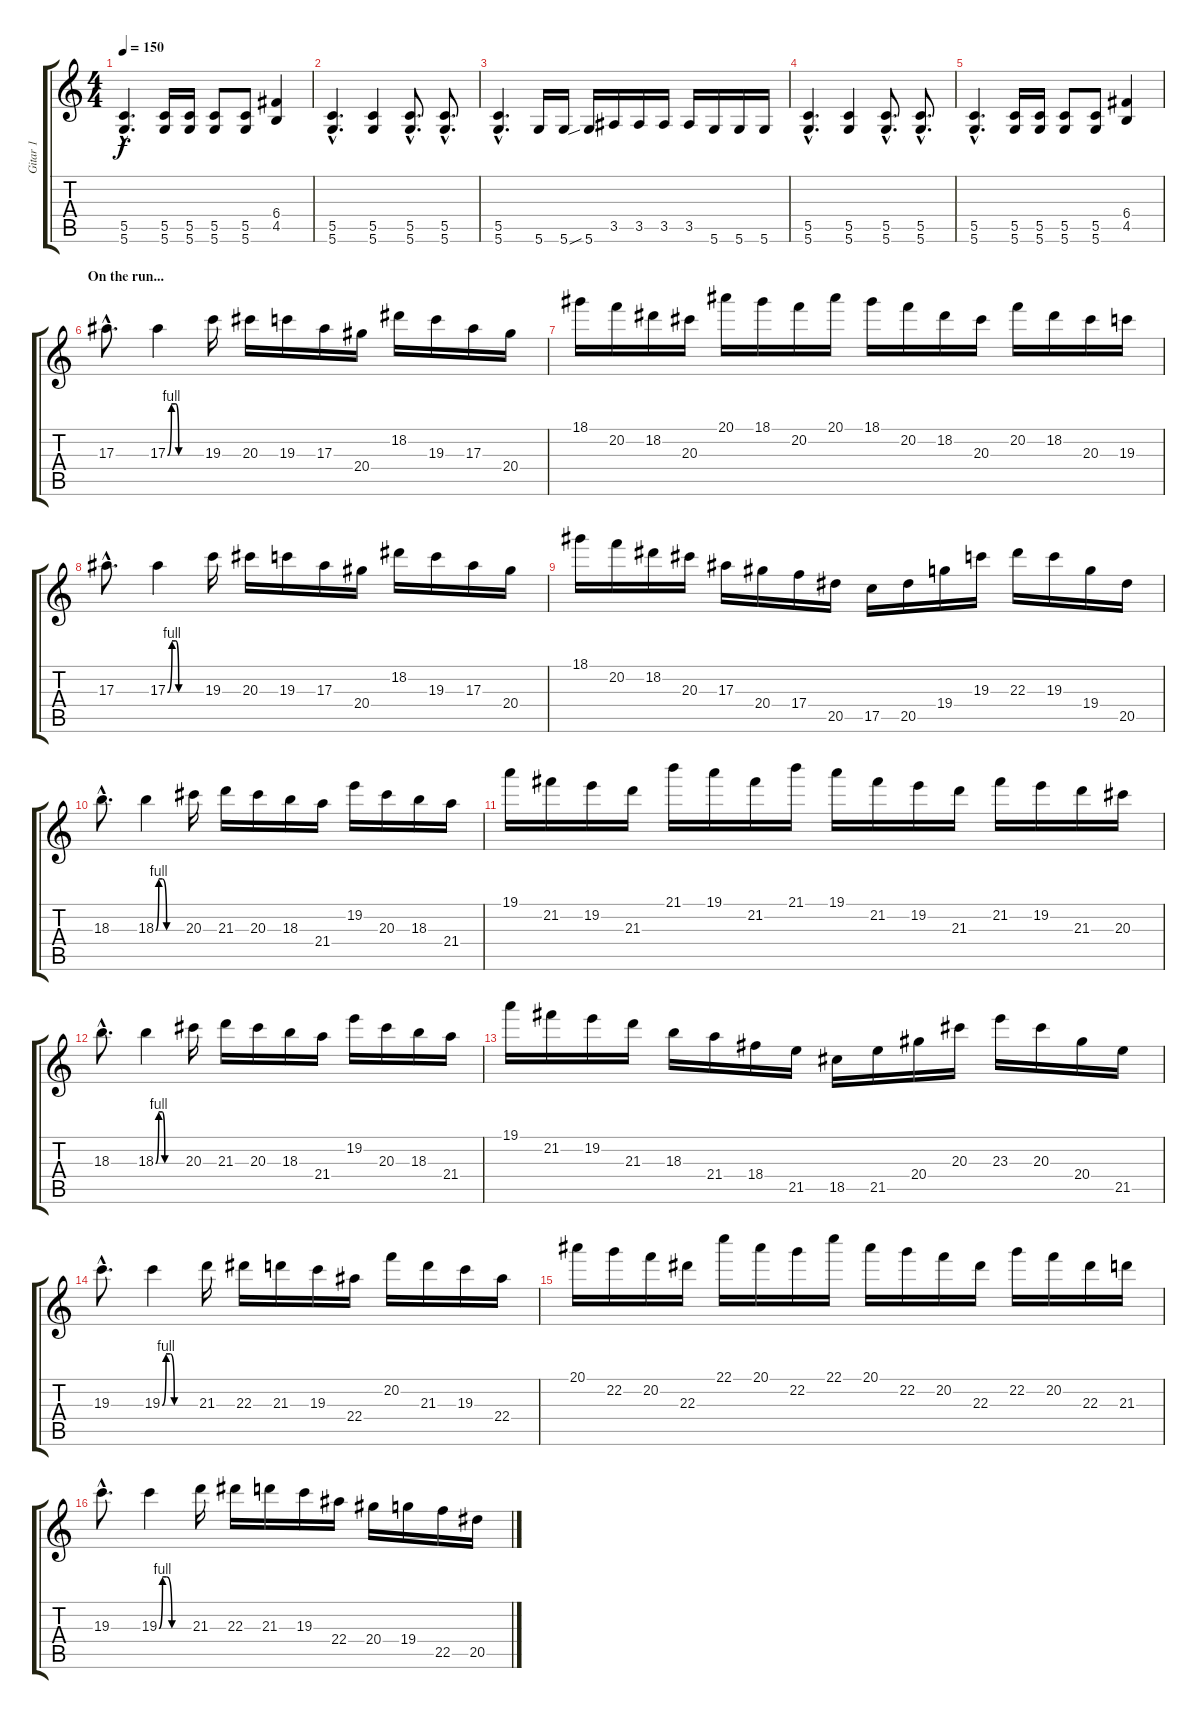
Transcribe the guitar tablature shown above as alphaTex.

\track ("Gitar 1" "Gitar 1") {instrument distortionguitar}
\staff {score tabs}
\tuning (D4 A3 F3 C3 G2 D2) {hide}
\ts (4 4)
\tempo 150
\clef g2
\ks c
(5.5{hac} 5.6{hac}).4{d dy f} (5.5 5.6).16 (5.5 5.6).16 (5.5 5.6).8 (5.5 5.6).8 (6.4 4.5).4 |
(5.5{hac} 5.6{hac}).4{d} (5.5 5.6).4 (5.5{hac} 5.6{hac}).8{d} (5.5{hac} 5.6{hac}).8{d} |
(5.5{hac} 5.6{hac}).4{d} 5.6.16 5.6.16 5.6{sib}.16 3.5.16 3.5.16 3.5.16 3.5.16 5.6.16 5.6.16 5.6.16 |
(5.5{hac} 5.6{hac}).4{d} (5.5 5.6).4 (5.5{hac} 5.6{hac}).8{d} (5.5{hac} 5.6{hac}).8{d} |
(5.5{hac} 5.6{hac}).4{d} (5.5 5.6).16 (5.5 5.6).16 (5.5 5.6).8 (5.5 5.6).8 (6.4 4.5).4 |
\section ("" "On the run...")
17.3{hac}.8{d} 17.3{be (custom 0 0 7 4 15 4 20 0 45 0 60 0)}.4 19.3.16 20.3.16 19.3.16 17.3.16 20.4.16 18.2.16 19.3.16 17.3.16 20.4.16 |
18.1.16 20.2.16 18.2.16 20.3.16 20.1.16 18.1.16 20.2.16 20.1.16 18.1.16 20.2.16 18.2.16 20.3.16 20.2.16 18.2.16 20.3.16 19.3.16 |
17.3{hac}.8{d} 17.3{be (custom 0 0 8 4 15 4 20 0 24 0 26 0 30 0 34 0 36 0 38 0 40 0 43 0 60 0)}.4 19.3.16 20.3.16 19.3.16 17.3.16 20.4.16 18.2.16 19.3.16 17.3.16 20.4.16 |
18.1.16 20.2.16 18.2.16 20.3.16 17.3.16 20.4.16 17.4.16 20.5.16 17.5.16 20.5.16 19.4.16 19.3.16 22.3.16 19.3.16 19.4.16 20.5.16 |
18.3{hac}.8{d} 18.3{be (custom 0 0 7 4 15 4 25 0 30 0 34 0 36 0 45 0 60 0)}.4 20.3.16 21.3.16 20.3.16 18.3.16 21.4.16 19.2.16 20.3.16 18.3.16 21.4.16 |
19.1.16 21.2.16 19.2.16 21.3.16 21.1.16 19.1.16 21.2.16 21.1.16 19.1.16 21.2.16 19.2.16 21.3.16 21.2.16 19.2.16 21.3.16 20.3.16 |
18.3{hac}.8{d} 18.3{be (custom 0 0 7 4 15 4 21 0 45 0 60 0)}.4 20.3.16 21.3.16 20.3.16 18.3.16 21.4.16 19.2.16 20.3.16 18.3.16 21.4.16 |
19.1.16 21.2.16 19.2.16 21.3.16 18.3.16 21.4.16 18.4.16 21.5.16 18.5.16 21.5.16 20.4.16 20.3.16 23.3.16 20.3.16 20.4.16 21.5.16 |
19.3{hac}.8{d} 19.3{be (custom 0 0 7 4 15 4 22 0 27 0 32 0 45 0 60 0)}.4 21.3.16 22.3.16 21.3.16 19.3.16 22.4.16 20.2.16 21.3.16 19.3.16 22.4.16 |
20.1.16 22.2.16 20.2.16 22.3.16 22.1.16 20.1.16 22.2.16 22.1.16 20.1.16 22.2.16 20.2.16 22.3.16 22.2.16 20.2.16 22.3.16 21.3.16 |
19.3{hac}.8{d} 19.3{be (custom 0 0 7 4 15 4 26 0 45 0 60 0)}.4 21.3.16 22.3.16 21.3.16 19.3.16 22.4.16 20.4.16 19.4.16 22.5.16 20.5.16
